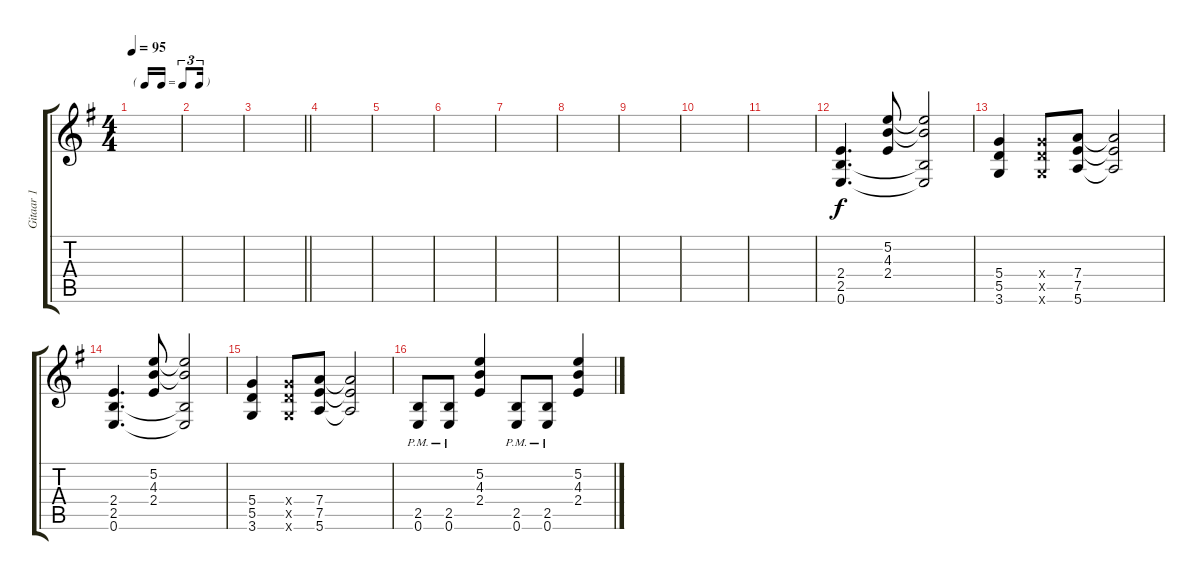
\track ("Gitaar 1" "Gitaar 1") {instrument overdrivenguitar}
\staff {score tabs}
\tuning (E4 B3 G3 D3 A2 E2) {hide}
\ts (4 4)
\tf triplet16th
\tempo 95
\clef g2
\ks eminor
|
|
\barLineRight lightlight
|
|
|
|
|
|
|
|
|
(2.4 2.5 0.6).4{d} (5.2 4.3 2.4).8 (5.2{t} 4.3{t} 2.5{t} 0.6{t}).2 |
(5.4 5.5 3.6).4 (5.4{x} 5.5{x} 3.6{x}).8 (7.4 7.5 5.6).8 (7.4{t} 7.5{t} 5.6{t}).2 |
(2.4 2.5 0.6).4{d} (5.2 4.3 2.4).8 (5.2{t} 4.3{t} 2.5{t} 0.6{t}).2 |
(5.4 5.5 3.6).4 (5.4{x} 5.5{x} 3.6{x}).8 (7.4 7.5 5.6).8 (7.4{t} 7.5{t} 5.6{t}).2 |
(2.5{pm} 0.6{pm}).8 (2.5{pm} 0.6{pm}).8 (5.2 4.3 2.4).4 (2.5{pm} 0.6{pm}).8 (2.5{pm} 0.6{pm}).8 (5.2 4.3 2.4).4
